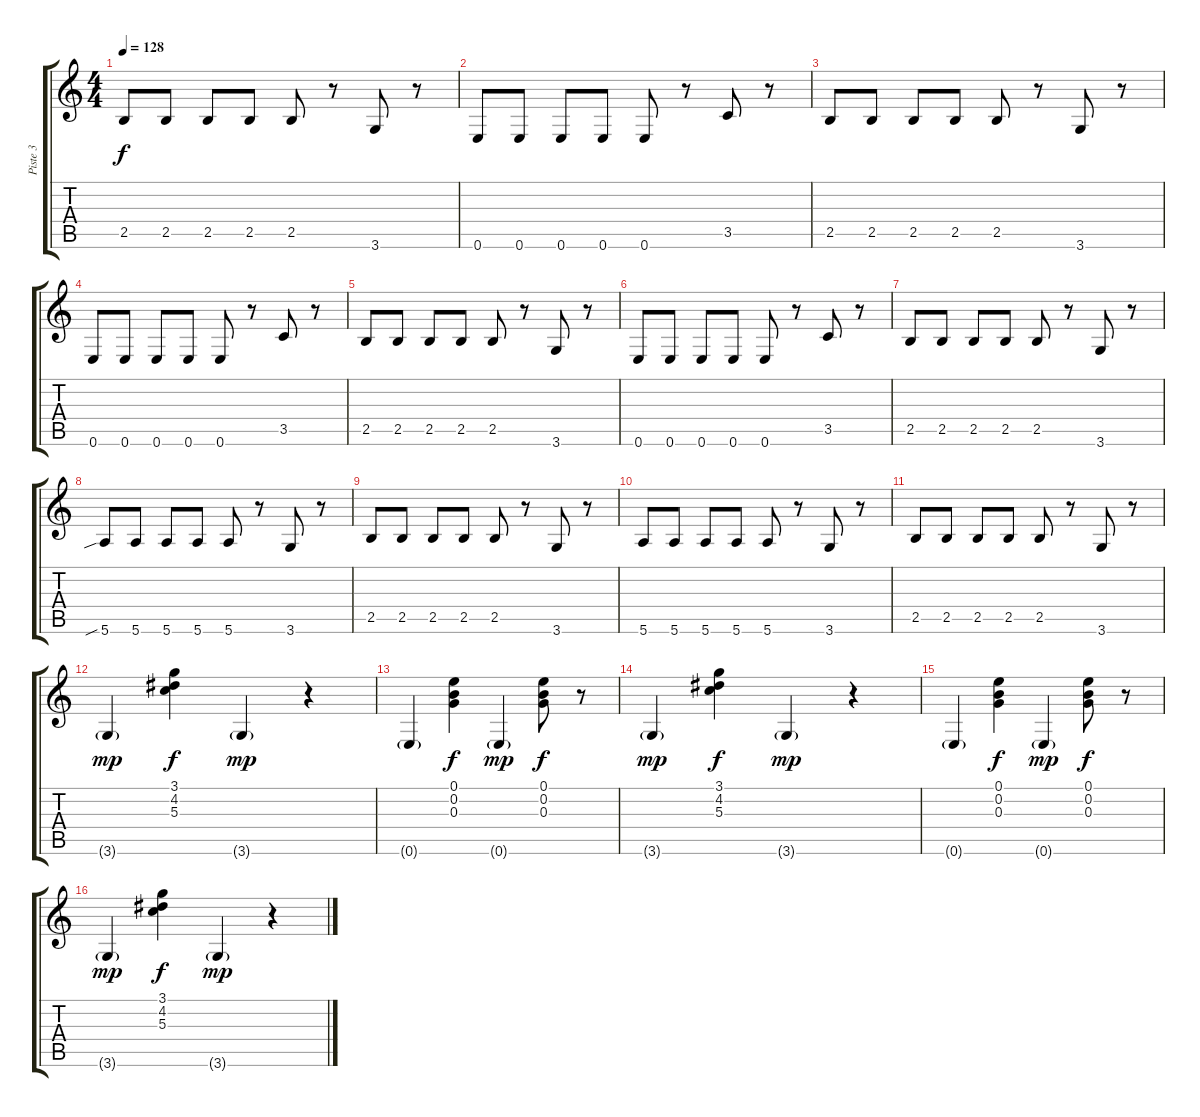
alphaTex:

\track ("Piste 3" "Piste 3") {instrument overdrivenguitar}
\staff {score tabs}
\tuning (E4 B3 G3 D3 A2 E2) {hide}
\ts (4 4)
\tempo 128
\clef g2
\ks c
2.5.8{dy f} 2.5.8 2.5.8 2.5.8 2.5.8 r.8 3.6.8 r.8 |
0.6.8{volume 14 instrument electricguitarmuted} 0.6.8 0.6.8 0.6.8 0.6.8 r.8 3.5.8 r.8 |
2.5.8 2.5.8 2.5.8 2.5.8 2.5.8 r.8 3.6.8 r.8 |
0.6.8 0.6.8 0.6.8 0.6.8 0.6.8 r.8 3.5.8 r.8 |
2.5.8 2.5.8 2.5.8 2.5.8 2.5.8 r.8 3.6.8 r.8 |
0.6.8 0.6.8 0.6.8 0.6.8 0.6.8 r.8 3.5.8 r.8 |
2.5.8 2.5.8 2.5.8 2.5.8 2.5.8 r.8 3.6.8 r.8 |
5.6{sib}.8 5.6.8 5.6.8 5.6.8 5.6.8 r.8 3.6.8 r.8 |
2.5.8 2.5.8 2.5.8 2.5.8 2.5.8 r.8 3.6.8 r.8 |
5.6.8 5.6.8 5.6.8 5.6.8 5.6.8 r.8 3.6.8 r.8 |
2.5.8 2.5.8 2.5.8 2.5.8 2.5.8 r.8 3.6.8 r.8 |
3.6{g}.4{dy mp volume 11 instrument overdrivenguitar} (3.1 4.2 5.3).4{dy f} 3.6{g}.4{dy mp} r.4 |
0.6{g}.4 (0.1 0.2 0.3).4{dy f} 0.6{g}.4{dy mp} (0.1 0.2 0.3).8{dy f} r.8 |
3.6{g}.4{dy mp} (3.1 4.2 5.3).4{dy f} 3.6{g}.4{dy mp} r.4 |
0.6{g}.4 (0.1 0.2 0.3).4{dy f} 0.6{g}.4{dy mp} (0.1 0.2 0.3).8{dy f} r.8 |
3.6{g}.4{dy mp} (3.1 4.2 5.3).4{dy f} 3.6{g}.4{dy mp} r.4
